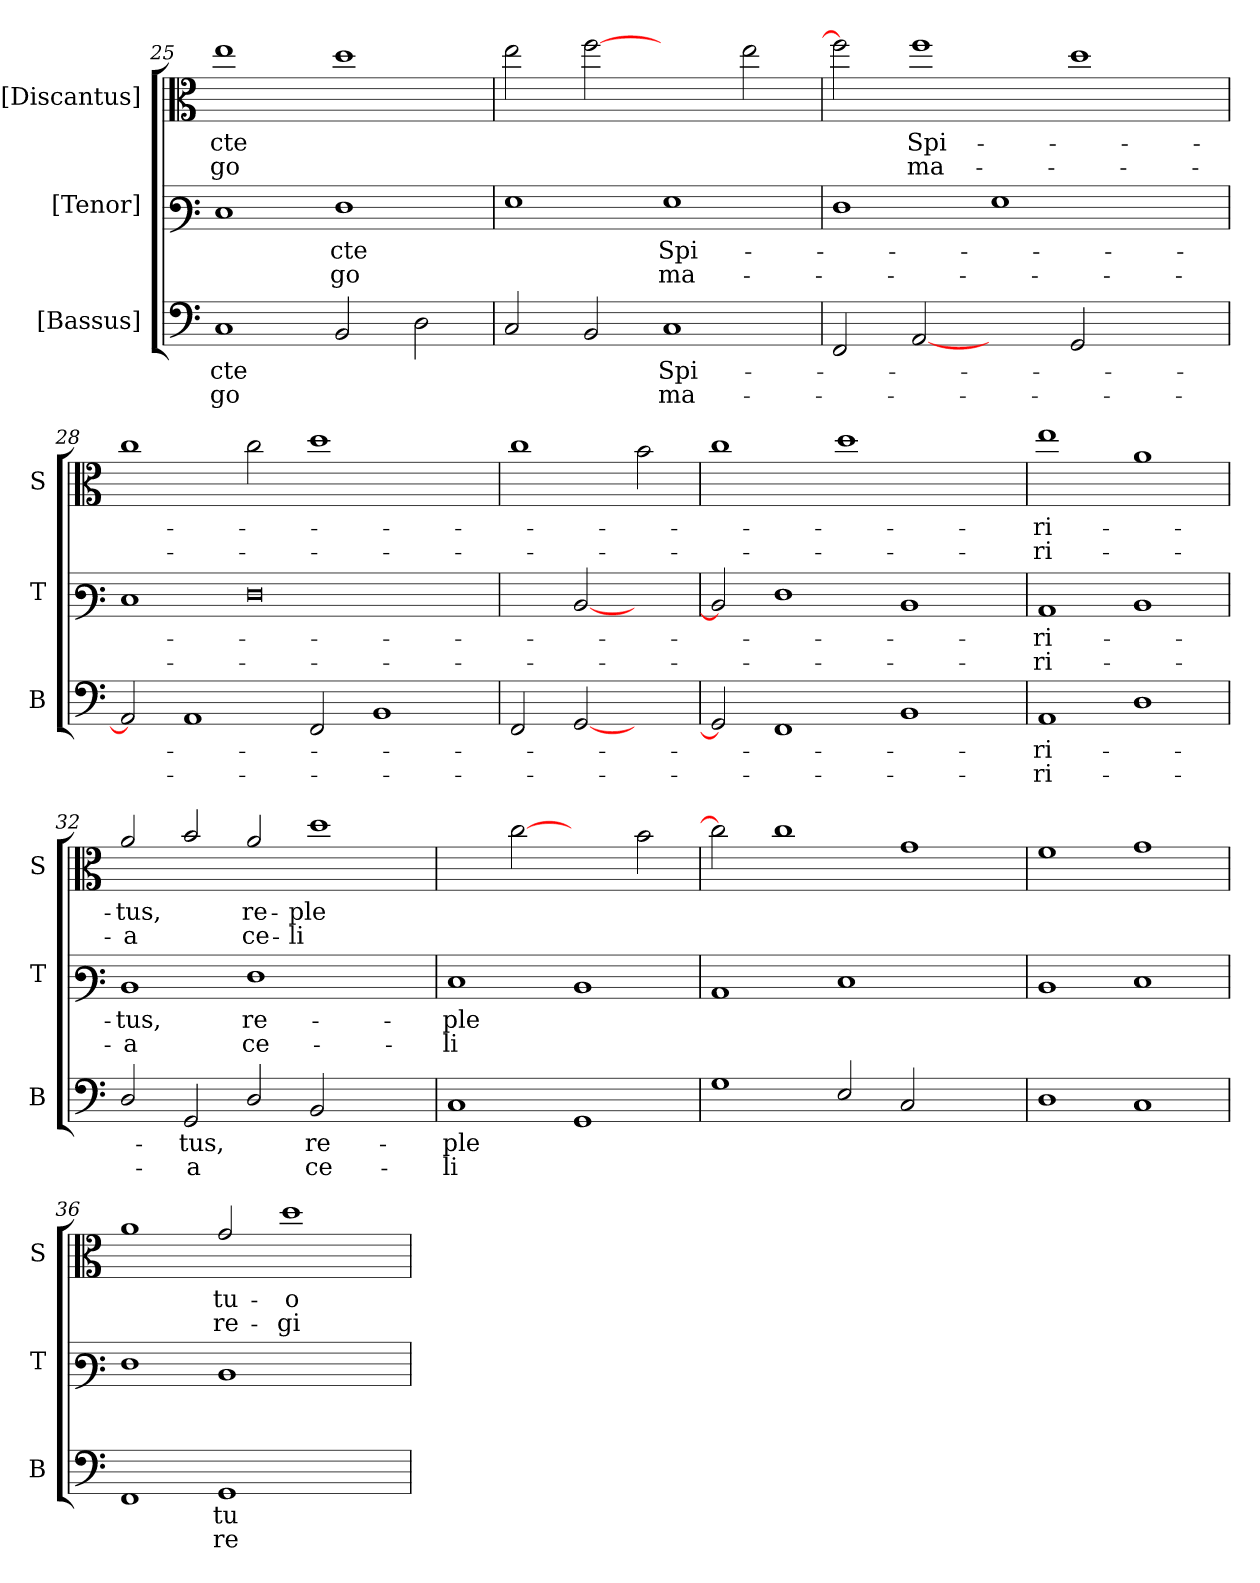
**kern	**text	**text	**kern	**text	**text	**kern	**text	**text
*part3	*part3	*part3	*part2	*part2	*part2	*part1	*part1	*part1
*staff3	*staff3	*staff3	*staff2	*staff2	*staff2	*staff1	*staff1	*staff1
*I"[Bassus]	*	*	*I"[Tenor]	*	*	*I"[Discantus]	*	*
*I'B	*	*	*I'T	*	*	*I'S	*	*
*clefF4	*	*	*clefF3	*	*	*clefC3	*	*
*k[]	*	*	*k[]	*	*	*k[]	*	*
*C:	*	*	*C:	*	*	*C:	*	*
=25	=25	=25	=25	=25	=25	=25	=25	=25
1C	-cte	-go	1E	.	.	1ee	-cte	-go
2BB/	.	.	1F	-cte	-go	1dd	.	.
2D\	.	.	.	.	.	.	.	.
=26	=26	=26	=26	=26	=26	=26	=26	=26
2C/	.	.	1G	.	.	2ee\	.	.
2BB/	.	.	.	.	.	[2ff	.	.
1C	Spi-	ma-	1G	Spi-	ma-	2ryy	.	.
.	.	.	.	.	.	2ee\	.	.
=27	=27	=27	=27	=27	=27	=27	=27	=27
2FF/	.	.	1F	.	.	2ff]	.	.
[2AA	.	.	.	.	.	1ff	Spi-	ma-
2ryy	.	.	1G	.	.	.	.	.
2GG/	.	.	.	.	.	1dd	.	.
2ryy	.	.	2ryy	.	.	.	.	.
=28	=28	=28	=28	=28	=28	=28	=28	=28
2AA]	.	.	1E	.	.	1cc	.	.
1AA	.	.	.	.	.	.	.	.
.	.	.	0F	.	.	2cc\	.	.
2FF/	.	.	.	.	.	1dd	.	.
1BB	.	.	.	.	.	.	.	.
.	.	.	.	.	.	2ryy	.	.
=29	=29	=29	=29	=29	=29	=29	=29	=29
2FF/	.	.	2ryy	.	.	1cc	.	.
[2GG	.	.	[2D	.	.	.	.	.
2ryy	.	.	2ryy	.	.	2b\	.	.
=30	=30	=30	=30	=30	=30	=30	=30	=30
2GG]	.	.	2D]	.	.	1cc	.	.
1FF	.	.	1F	.	.	.	.	.
.	.	.	.	.	.	1dd	.	.
1BB	.	.	1D	.	.	.	.	.
.	.	.	.	.	.	2ryy	.	.
=31	=31	=31	=31	=31	=31	=31	=31	=31
1AA	-ri-	-ri-	1C	-ri-	-ri-	1ee	-ri-	-ri-
1D	.	.	1D	.	.	1a	.	.
=32	=32	=32	=32	=32	=32	=32	=32	=32
2D/	.	.	1D	-tus,	-a	2a/	-tus,	-a
2GG/	-tus,	-a	.	.	.	2b/	.	.
2D/	.	.	1F	re-	ce-	2a/	re-	ce-
2BB/	re-	ce-	.	.	.	1dd	-ple	-li
2ryy	.	.	2ryy	.	.	.	.	.
=33	=33	=33	=33	=33	=33	=33	=33	=33
1C	-ple	-li	1E	-ple	-li	2ryy	.	.
.	.	.	.	.	.	[2cc	.	.
1GG	.	.	1D	.	.	2ryy	.	.
.	.	.	.	.	.	2b\	.	.
=34	=34	=34	=34	=34	=34	=34	=34	=34
1G	.	.	1C	.	.	2cc]	.	.
.	.	.	.	.	.	1cc	.	.
2E/	.	.	1E	.	.	.	.	.
2C/	.	.	.	.	.	1g	.	.
2ryy	.	.	2ryy	.	.	.	.	.
=35	=35	=35	=35	=35	=35	=35	=35	=35
1D	.	.	1D	.	.	1f	.	.
1C	.	.	1E	.	.	1g	.	.
=36	=36	=36	=36	=36	=36	=36	=36	=36
1FF	.	.	1F	.	.	1a	.	.
1GG	tu-	re-	1D	.	.	2g/	tu-	re-
.	.	.	.	.	.	1dd	-o-	-gi-
2ryy	.	.	2ryy	.	.	.	.	.
=	=	=	=	=	=	=	=	=
*-	*-	*-	*-	*-	*-	*-	*-	*-
